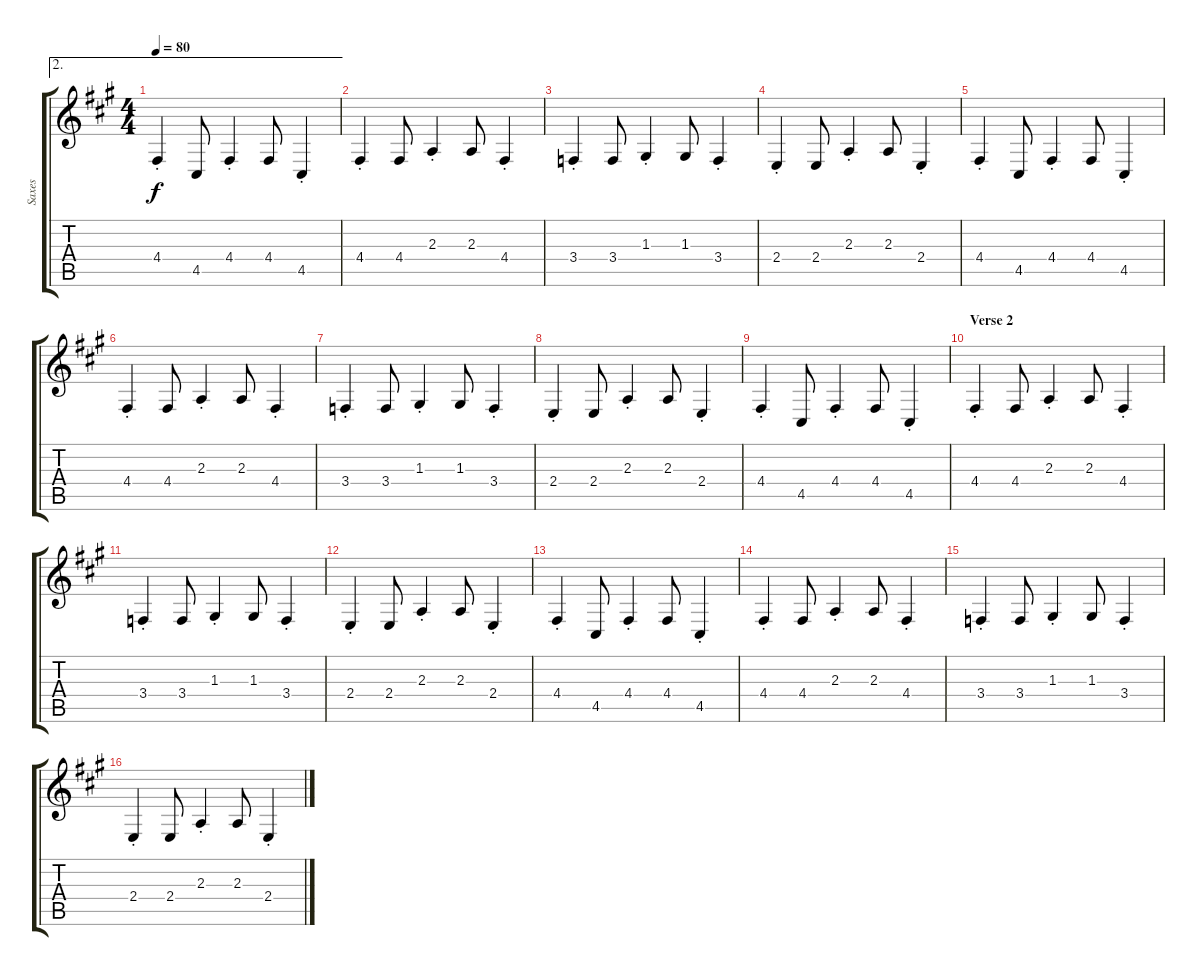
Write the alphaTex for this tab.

\track ("Saxes" "Saxes") {instrument altosax}
\staff {score tabs}
\tuning (E4 B3 G3 D3 A2 E2) {hide}
\ae 2
\ts (4 4)
\tempo 80
\clef g2
\ks a
4.4{st}.4{dy f} 4.5.8 4.4{st}.4 4.4.8 4.5{st}.4 |
4.4{st}.4 4.4.8 2.3{st}.4 2.3.8 4.4{st}.4 |
3.4{st}.4 3.4.8 1.3{st}.4 1.3.8 3.4{st}.4 |
2.4{st}.4 2.4.8 2.3{st}.4 2.3.8 2.4{st}.4 |
4.4{st}.4 4.5.8 4.4{st}.4 4.4.8 4.5{st}.4 |
4.4{st}.4 4.4.8 2.3{st}.4 2.3.8 4.4{st}.4 |
3.4{st}.4 3.4.8 1.3{st}.4 1.3.8 3.4{st}.4 |
2.4{st}.4 2.4.8 2.3{st}.4 2.3.8 2.4{st}.4 |
4.4{st}.4 4.5.8 4.4{st}.4 4.4.8 4.5{st}.4 |
\section ("" "Verse 2")
4.4{st}.4 4.4.8 2.3{st}.4 2.3.8 4.4{st}.4 |
3.4{st}.4 3.4.8 1.3{st}.4 1.3.8 3.4{st}.4 |
2.4{st}.4 2.4.8 2.3{st}.4 2.3.8 2.4{st}.4 |
4.4{st}.4 4.5.8 4.4{st}.4 4.4.8 4.5{st}.4 |
4.4{st}.4 4.4.8 2.3{st}.4 2.3.8 4.4{st}.4 |
3.4{st}.4 3.4.8 1.3{st}.4 1.3.8 3.4{st}.4 |
2.4{st}.4 2.4.8 2.3{st}.4 2.3.8 2.4{st}.4
